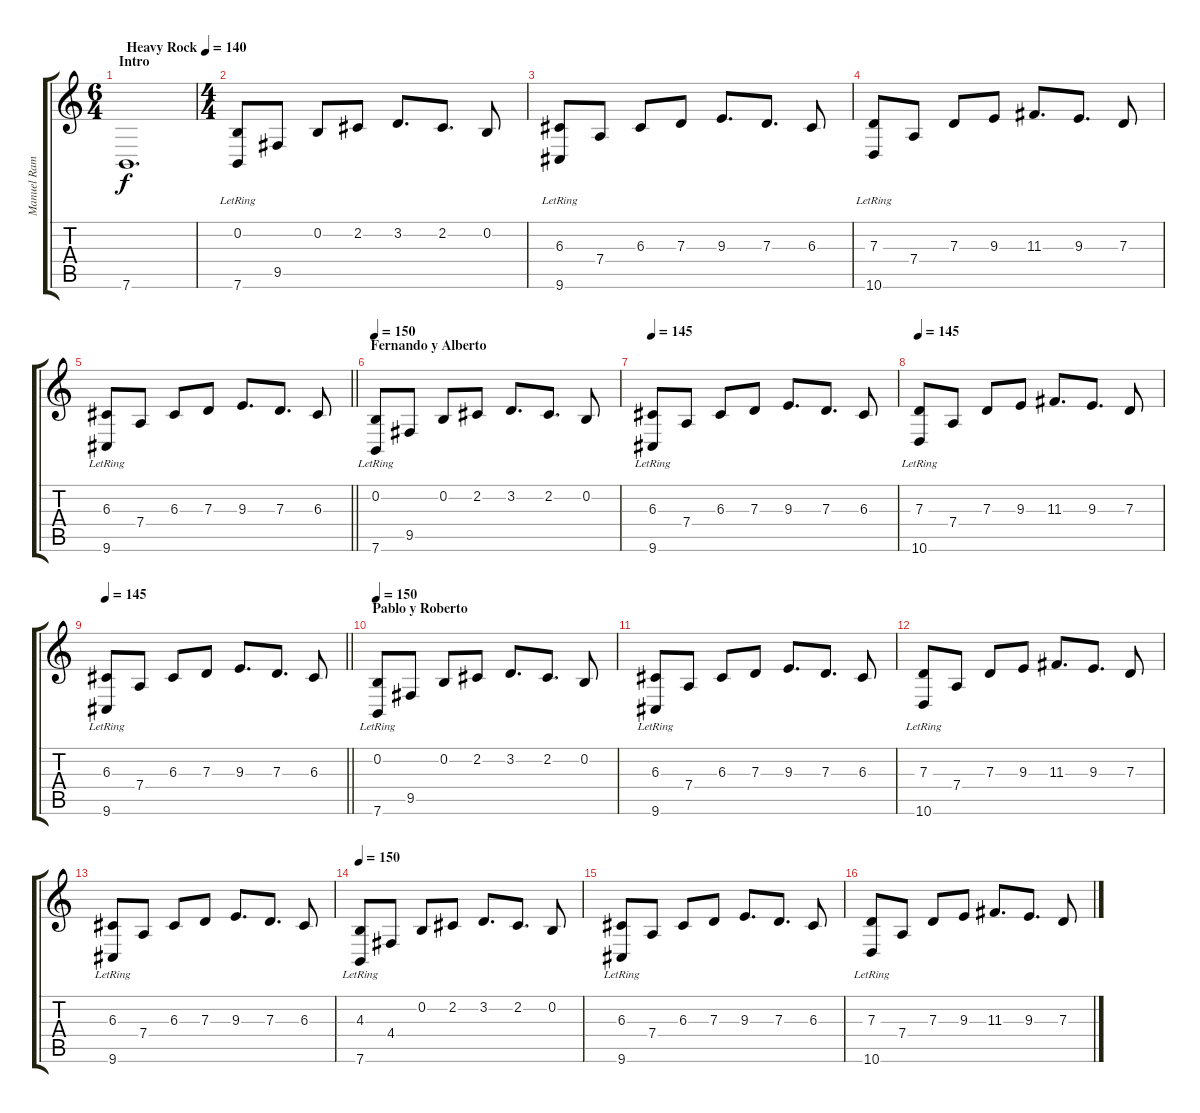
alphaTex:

\track ("Manuel Ramil" "Manuel Ram") {instrument stringensemble1}
\staff {score tabs}
\tuning (E4 B3 G3 D3 A2 E2) {hide}
\ts (6 4)
\section ("" "Intro")
\tempo (140 "Heavy Rock")
\clef g2
\ks c
7.6.1{d dy f instrument stringensemble1} |
\ts (4 4)
(0.2 7.6{lr}).8 9.5.8 0.2.8 2.2.8 3.2.8{d} 2.2.8{d} 0.2.8 |
(6.3 9.6{lr}).8 7.4.8 6.3.8 7.3.8 9.3.8{d} 7.3.8{d} 6.3.8 |
(7.3 10.6{lr}).8 7.4.8 7.3.8 9.3.8 11.3.8{d} 9.3.8{d} 7.3.8 |
\barLineRight lightlight
(6.3 9.6{lr}).8 7.4.8 6.3.8 7.3.8 9.3.8{d} 7.3.8{d} 6.3.8 |
\section ("" "Fernando y Alberto")
\tempo 145
\tempo 150
(0.2 7.6{lr}).8 9.5.8 0.2.8 2.2.8 3.2.8{d} 2.2.8{d} 0.2.8 |
\tempo 145
(6.3 9.6{lr}).8 7.4.8 6.3.8 7.3.8 9.3.8{d} 7.3.8{d} 6.3.8 |
\tempo 145
(7.3 10.6{lr}).8 7.4.8 7.3.8 9.3.8 11.3.8{d} 9.3.8{d} 7.3.8 |
\tempo 145
\barLineRight lightlight
(6.3 9.6{lr}).8 7.4.8 6.3.8 7.3.8 9.3.8{d} 7.3.8{d} 6.3.8 |
\section ("" "Pablo y Roberto")
\tempo 150
(0.2 7.6{lr}).8 9.5.8 0.2.8 2.2.8 3.2.8{d} 2.2.8{d} 0.2.8 |
(6.3 9.6{lr}).8 7.4.8 6.3.8 7.3.8 9.3.8{d} 7.3.8{d} 6.3.8 |
(7.3 10.6{lr}).8 7.4.8 7.3.8 9.3.8 11.3.8{d} 9.3.8{d} 7.3.8 |
(6.3 9.6{lr}).8 7.4.8 6.3.8 7.3.8 9.3.8{d} 7.3.8{d} 6.3.8 |
\tempo 150
(4.3 7.6{lr}).8 4.4.8 0.2.8 2.2.8 3.2.8{d} 2.2.8{d} 0.2.8 |
(6.3 9.6{lr}).8 7.4.8 6.3.8 7.3.8 9.3.8{d} 7.3.8{d} 6.3.8 |
(7.3 10.6{lr}).8 7.4.8 7.3.8 9.3.8 11.3.8{d} 9.3.8{d} 7.3.8
